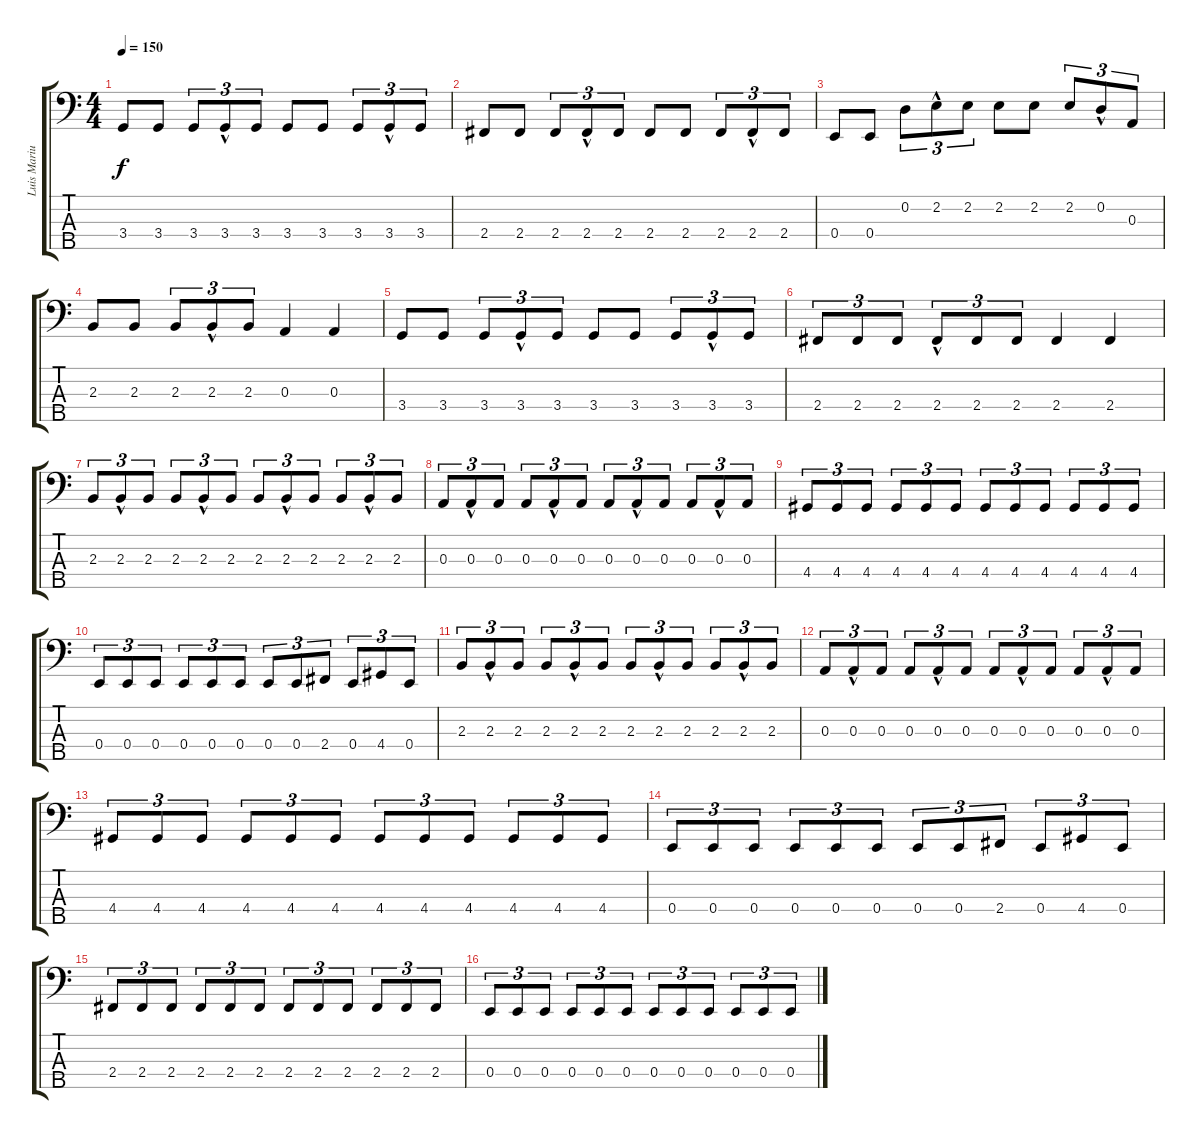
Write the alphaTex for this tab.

\track ("Luis Mariuti" "Luis Mariu") {instrument electricbasspick}
\staff {score tabs}
\tuning (G2 D2 A1 E1 B0) {hide}
\ts (4 4)
\tempo 150
\clef f4
\ks c
3.4.8{dy f} 3.4.8 3.4.8{tu (3 2)} 3.4{hac}.8{tu (3 2)} 3.4.8{tu (3 2)} 3.4.8 3.4.8 3.4.8{tu (3 2)} 3.4{hac}.8{tu (3 2)} 3.4.8{tu (3 2)} |
2.4.8 2.4.8 2.4.8{tu (3 2)} 2.4{hac}.8{tu (3 2)} 2.4.8{tu (3 2)} 2.4.8 2.4.8 2.4.8{tu (3 2)} 2.4{hac}.8{tu (3 2)} 2.4.8{tu (3 2)} |
0.4.8 0.4.8 0.2.8{tu (3 2)} 2.2{hac}.8{tu (3 2)} 2.2.8{tu (3 2)} 2.2.8 2.2.8 2.2.8{tu (3 2)} 0.2{hac}.8{tu (3 2)} 0.3.8{tu (3 2)} |
2.3.8 2.3.8 2.3.8{tu (3 2)} 2.3{hac}.8{tu (3 2)} 2.3.8{tu (3 2)} 0.3.4 0.3.4 |
3.4.8 3.4.8 3.4.8{tu (3 2)} 3.4{hac}.8{tu (3 2)} 3.4.8{tu (3 2)} 3.4.8 3.4.8 3.4.8{tu (3 2)} 3.4{hac}.8{tu (3 2)} 3.4.8{tu (3 2)} |
2.4.8{tu (3 2)} 2.4.8{tu (3 2)} 2.4.8{tu (3 2)} 2.4{hac}.8{tu (3 2)} 2.4.8{tu (3 2)} 2.4.8{tu (3 2)} 2.4.4 2.4.4 |
2.3.8{tu (3 2)} 2.3{hac}.8{tu (3 2)} 2.3.8{tu (3 2)} 2.3.8{tu (3 2)} 2.3{hac}.8{tu (3 2)} 2.3.8{tu (3 2)} 2.3.8{tu (3 2)} 2.3{hac}.8{tu (3 2)} 2.3.8{tu (3 2)} 2.3.8{tu (3 2)} 2.3{hac}.8{tu (3 2)} 2.3.8{tu (3 2)} |
0.3.8{tu (3 2)} 0.3{hac}.8{tu (3 2)} 0.3.8{tu (3 2)} 0.3.8{tu (3 2)} 0.3{hac}.8{tu (3 2)} 0.3.8{tu (3 2)} 0.3.8{tu (3 2)} 0.3{hac}.8{tu (3 2)} 0.3.8{tu (3 2)} 0.3.8{tu (3 2)} 0.3{hac}.8{tu (3 2)} 0.3.8{tu (3 2)} |
4.4.8{tu (3 2)} 4.4.8{tu (3 2)} 4.4.8{tu (3 2)} 4.4.8{tu (3 2)} 4.4.8{tu (3 2)} 4.4.8{tu (3 2)} 4.4.8{tu (3 2)} 4.4.8{tu (3 2)} 4.4.8{tu (3 2)} 4.4.8{tu (3 2)} 4.4.8{tu (3 2)} 4.4.8{tu (3 2)} |
0.4.8{tu (3 2)} 0.4.8{tu (3 2)} 0.4.8{tu (3 2)} 0.4.8{tu (3 2)} 0.4.8{tu (3 2)} 0.4.8{tu (3 2)} 0.4.8{tu (3 2)} 0.4.8{tu (3 2)} 2.4.8{tu (3 2)} 0.4.8{tu (3 2)} 4.4.8{tu (3 2)} 0.4.8{tu (3 2)} |
2.3.8{tu (3 2)} 2.3{hac}.8{tu (3 2)} 2.3.8{tu (3 2)} 2.3.8{tu (3 2)} 2.3{hac}.8{tu (3 2)} 2.3.8{tu (3 2)} 2.3.8{tu (3 2)} 2.3{hac}.8{tu (3 2)} 2.3.8{tu (3 2)} 2.3.8{tu (3 2)} 2.3{hac}.8{tu (3 2)} 2.3.8{tu (3 2)} |
0.3.8{tu (3 2)} 0.3{hac}.8{tu (3 2)} 0.3.8{tu (3 2)} 0.3.8{tu (3 2)} 0.3{hac}.8{tu (3 2)} 0.3.8{tu (3 2)} 0.3.8{tu (3 2)} 0.3{hac}.8{tu (3 2)} 0.3.8{tu (3 2)} 0.3.8{tu (3 2)} 0.3{hac}.8{tu (3 2)} 0.3.8{tu (3 2)} |
4.4.8{tu (3 2)} 4.4.8{tu (3 2)} 4.4.8{tu (3 2)} 4.4.8{tu (3 2)} 4.4.8{tu (3 2)} 4.4.8{tu (3 2)} 4.4.8{tu (3 2)} 4.4.8{tu (3 2)} 4.4.8{tu (3 2)} 4.4.8{tu (3 2)} 4.4.8{tu (3 2)} 4.4.8{tu (3 2)} |
0.4.8{tu (3 2)} 0.4.8{tu (3 2)} 0.4.8{tu (3 2)} 0.4.8{tu (3 2)} 0.4.8{tu (3 2)} 0.4.8{tu (3 2)} 0.4.8{tu (3 2)} 0.4.8{tu (3 2)} 2.4.8{tu (3 2)} 0.4.8{tu (3 2)} 4.4.8{tu (3 2)} 0.4.8{tu (3 2)} |
2.4.8{tu (3 2)} 2.4.8{tu (3 2)} 2.4.8{tu (3 2)} 2.4.8{tu (3 2)} 2.4.8{tu (3 2)} 2.4.8{tu (3 2)} 2.4.8{tu (3 2)} 2.4.8{tu (3 2)} 2.4.8{tu (3 2)} 2.4.8{tu (3 2)} 2.4.8{tu (3 2)} 2.4.8{tu (3 2)} |
0.4.8{tu (3 2)} 0.4.8{tu (3 2)} 0.4.8{tu (3 2)} 0.4.8{tu (3 2)} 0.4.8{tu (3 2)} 0.4.8{tu (3 2)} 0.4.8{tu (3 2)} 0.4.8{tu (3 2)} 0.4.8{tu (3 2)} 0.4.8{tu (3 2)} 0.4.8{tu (3 2)} 0.4.8{tu (3 2)}
